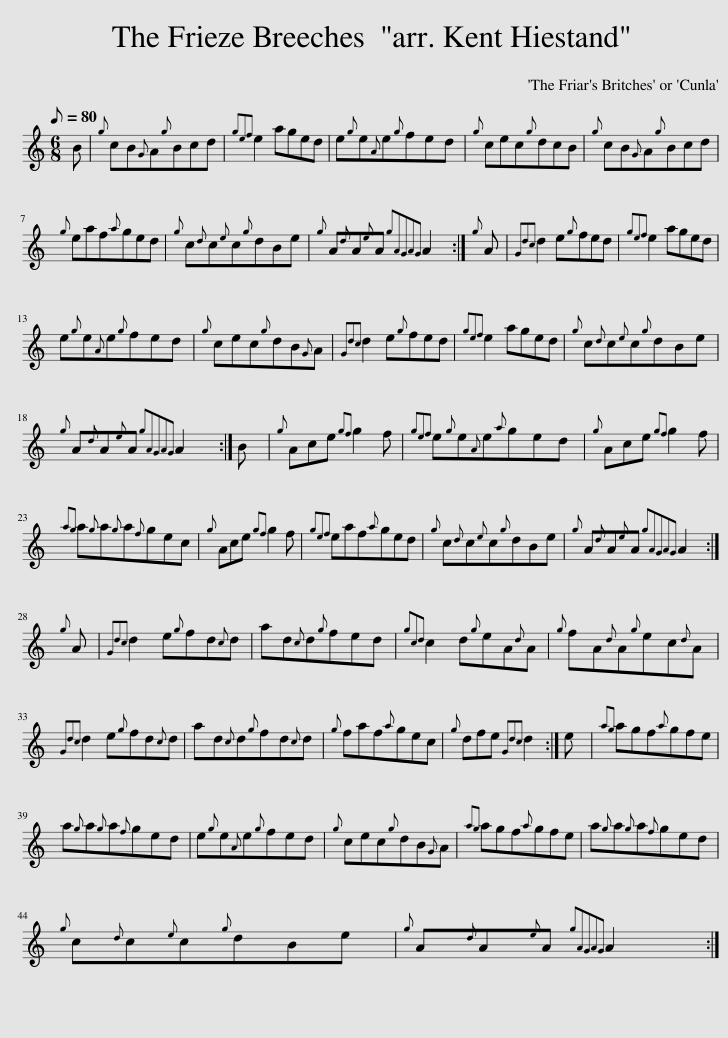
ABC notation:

X:1
L:1/8
Q:1/8=80
M:6/8
I:linebreak $
K:C
V:1 treble
V:1
 B |{g} cB{G}A{g}Bcd |{gef} e2 aged | e{g}e{A}e{g}fed |{g} cec{g}dcB | %5
{g} cB{G}A{g}Bcd |${g} eaf{a}ged |{g} c{d}c{e}c{g}dBe |{g} A{d}A{e}A{gAGAG} A2 :|{g} A | %10
{Gdc} d2 e{g}fed |{gef} e2 aged |$ e{g}e{A}e{g}fed |{g} cec{g}dB{G}A |{Gdc} d2 e{g}fed | %15
{gef} e2 aged |{g} c{d}c{e}c{g}dBe |${g} A{d}A{e}A{gAGAG} A2 :| B |{g} Ace{gf} g2 f | %20
{gef} e{g}e{A}e{a}ged |{g} Ace{gf} g2 f |${ag} a{g}a{g}a{f}gec |{g} Ace{gf} g2 f |{gef} eaf{a}ged | %25
{g} c{d}c{e}c{g}dBe |{g} A{d}A{e}A{gAGAG} A2 :|${g} A |{Gdc} d2 e{g}fd{c}d | ad{c}d{g}fed | %30
{gcd} c2 d{g}eA{d}A |{g} fA{d}A{g}ec{d}A |${Gdc} d2 e{g}fd{c}d | ad{c}d{g}fd{c}d |{g} faf{a}gec | %35
{g} dfe{Gdc} d2 :| e |{ag} agf{a}gfe |$ a{g}a{g}a{f}ged | e{g}e{A}e{g}fed | %40
{g} cec{g}dB{G}A |{ag} agf{a}gfe | a{g}a{g}a{f}ged |${g} c{d}c{e}c{g}dBe |{g} A{d}A{e}A{gAGAG} A2 :| %45
